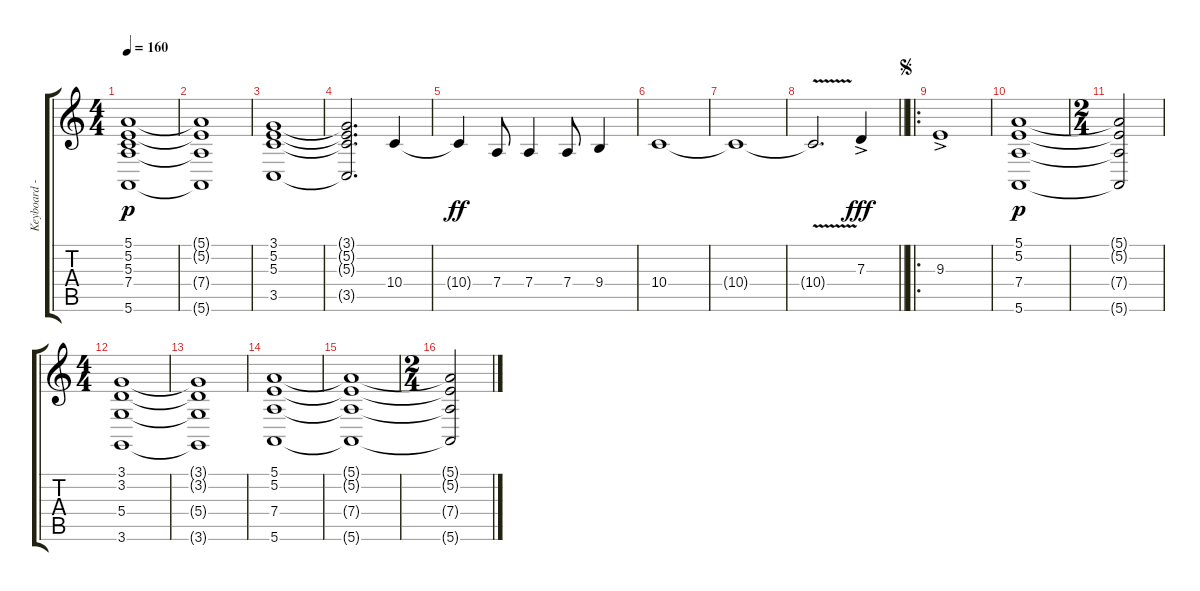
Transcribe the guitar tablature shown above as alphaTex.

\track ("Keyboard - Copy" "Keyboard -") {instrument stringensemble1}
\staff {score tabs}
\tuning (E4 B3 G3 D3 A2 E2) {hide}
\ts (4 4)
\tempo 160
\clef g2
\ks c
(5.1 5.2 5.3 7.4 5.6).1{dy p instrument stringensemble1} |
(5.1{t} 5.2{t} 7.4{t} 5.6{t}).1 |
(3.1 5.2 5.3 3.5).1 |
(3.1{t} 5.2{t} 5.3{t} 3.5{t}).2{d} 10.4.4 |
10.4{t}.4{dy ff} 7.4.8 7.4.4 7.4.8 9.4.4 |
10.4.1 |
10.4{t}.1 |
\barLineRight lightlight
10.4{v t}.2{d} 7.3{ac}.4{dy fff} |
\ro
\jump segno
9.3{ac}.1 |
(5.1 5.2 7.4 5.6).1{dy p} |
\ts (2 4)
(5.1{t} 5.2{t} 7.4{t} 5.6{t}).2 |
\ts (4 4)
(3.1 3.2 5.4 3.6).1 |
(3.1{t} 3.2{t} 5.4{t} 3.6{t}).1 |
(5.1 5.2 7.4 5.6).1 |
(5.1{t} 5.2{t} 7.4{t} 5.6{t}).1 |
\ts (2 4)
(5.1{t} 5.2{t} 7.4{t} 5.6{t}).2
